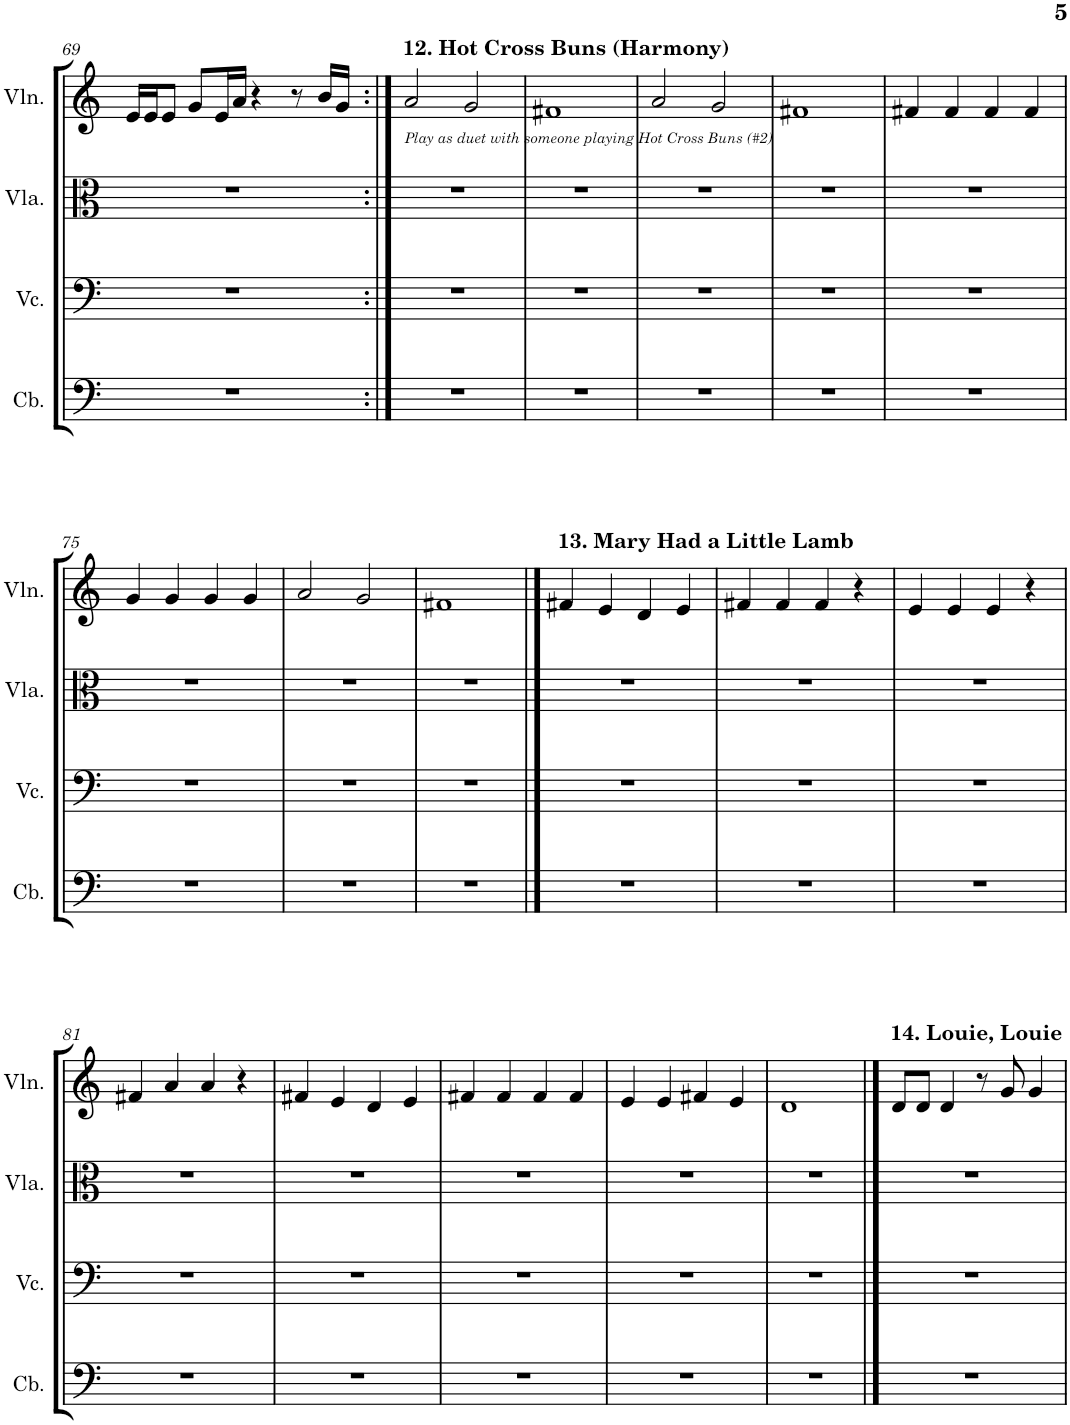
**kern	**kern	**kern	**kern
*part4	*part3	*part2	*part1
*staff4	*staff3	*staff2	*staff1
*I"Contrabass	*I"Violoncello	*I"Viola	*I"Violin
*I'Cb.	*I'Vc.	*I'Vla.	*I'Vln.
!!LO:PB:g=z
*clefF4	*clefF4	*clefC3	*clefG2
*Trd7c12	*	*	*
*k[]	*k[]	*k[]	*k[]
*M4/4	*M4/4	*M4/4	*M4/4
=69	=69	=69	=69
1r	1r	1r	16e/LL
.	.	.	16e/J
.	.	.	8e/J
.	.	.	8g/L
.	.	.	16e/L
.	.	.	16a/JJ
.	.	.	4r
.	.	.	8r
.	.	.	16b/LL
.	.	.	16g/JJ
=70:|!	=70:|!	=70:|!	=70:|!
!	!	!	!LO:TX:a:B:t=12. Hot Cross Buns (Harmony)
!	!	!	!LO:TX:b:i:t=Play as duet with someone playing Hot Cross Buns (#2)
1r	1r	1r	2a/
.	.	.	2g/
=71	=71	=71	=71
1r	1r	1r	1f#X
=72	=72	=72	=72
1r	1r	1r	2a/
.	.	.	2g/
=73	=73	=73	=73
1r	1r	1r	1f#X
=74	=74	=74	=74
1r	1r	1r	4f#X/
.	.	.	4f#/
.	.	.	4f#/
.	.	.	4f#/
!!LO:LB:g=z
=75	=75	=75	=75
1r	1r	1r	4g/
.	.	.	4g/
.	.	.	4g/
.	.	.	4g/
=76	=76	=76	=76
1r	1r	1r	2a/
.	.	.	2g/
=77	=77	=77	=77
1r	1r	1r	1f#X
==78	==78	==78	==78
!	!	!	!LO:TX:a:B:t=13. Mary Had a Little Lamb
1r	1r	1r	4f#X/
.	.	.	4e/
.	.	.	4d/
.	.	.	4e/
=79	=79	=79	=79
1r	1r	1r	4f#X/
.	.	.	4f#/
.	.	.	4f#/
.	.	.	4r
=80	=80	=80	=80
1r	1r	1r	4e/
.	.	.	4e/
.	.	.	4e/
.	.	.	4r
!!LO:LB:g=z
=81	=81	=81	=81
1r	1r	1r	4f#X/
.	.	.	4a/
.	.	.	4a/
.	.	.	4r
=82	=82	=82	=82
1r	1r	1r	4f#X/
.	.	.	4e/
.	.	.	4d/
.	.	.	4e/
=83	=83	=83	=83
1r	1r	1r	4f#X/
.	.	.	4f#/
.	.	.	4f#/
.	.	.	4f#/
=84	=84	=84	=84
1r	1r	1r	4e/
.	.	.	4e/
.	.	.	4f#X/
.	.	.	4e/
=85	=85	=85	=85
1r	1r	1r	1d
==86	==86	==86	==86
!	!	!	!LO:TX:a:B:t=14. Louie, Louie
1r	1r	1r	8d/L
.	.	.	8d/J
.	.	.	4d/
.	.	.	8r
.	.	.	8g/
.	.	.	4g/
=	=	=	=
*-	*-	*-	*-
